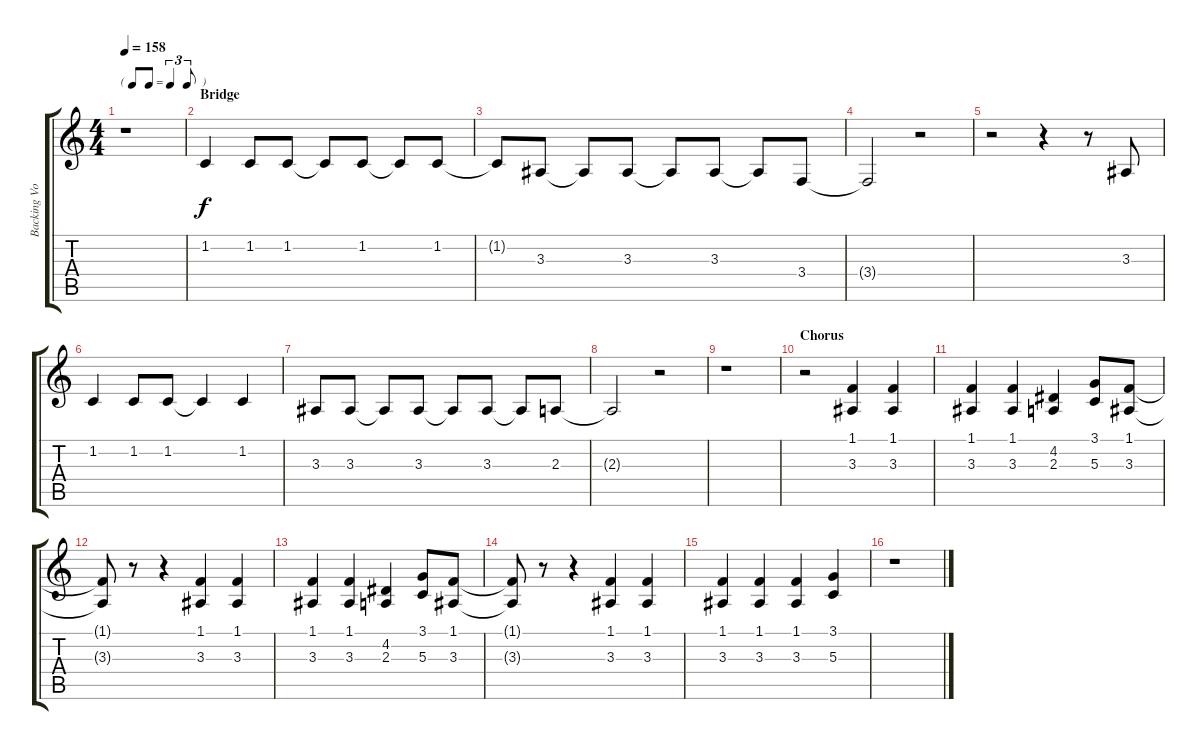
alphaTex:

\track ("Backing Vox" "Backing Vo") {instrument drawbarorgan}
\staff {score tabs}
\tuning (E4 B3 G3 D3 A2 E2) {hide}
\ts (4 4)
\tf triplet8th
\tempo 158
\clef g2
\ks c
r.1{dy f} |
\section ("" "Bridge")
1.2.4 1.2.8 1.2.8 1.2{t}.8 1.2.8 1.2{t}.8 1.2.8 |
1.2{t}.8 3.3.8 3.3{t}.8 3.3.8 3.3{t}.8 3.3.8 3.3{t}.8 3.4.8 |
3.4{t}.2 r.2 |
r.2 r.4 r.8 3.3.8 |
1.2.4 1.2.8 1.2.8 1.2{t}.4 1.2.4 |
3.3.8 3.3.8 3.3{t}.8 3.3.8 3.3{t}.8 3.3.8 3.3{t}.8 2.3.8 |
2.3{t}.2 r.2 |
r.1 |
\section ("" "Chorus")
r.2 (1.1 3.3).4{volume 12} (1.1 3.3).4 |
(1.1 3.3).4 (1.1 3.3).4 (4.2 2.3).4 (3.1 5.3).8 (1.1 3.3).8 |
(1.1{t} 3.3{t}).8 r.8 r.4 (1.1 3.3).4 (1.1 3.3).4 |
(1.1 3.3).4 (1.1 3.3).4 (4.2 2.3).4 (3.1 5.3).8 (1.1 3.3).8 |
(1.1{t} 3.3{t}).8 r.8 r.4 (1.1 3.3).4 (1.1 3.3).4 |
(1.1 3.3).4 (1.1 3.3).4 (1.1 3.3).4 (3.1 5.3).4 |
r.1
